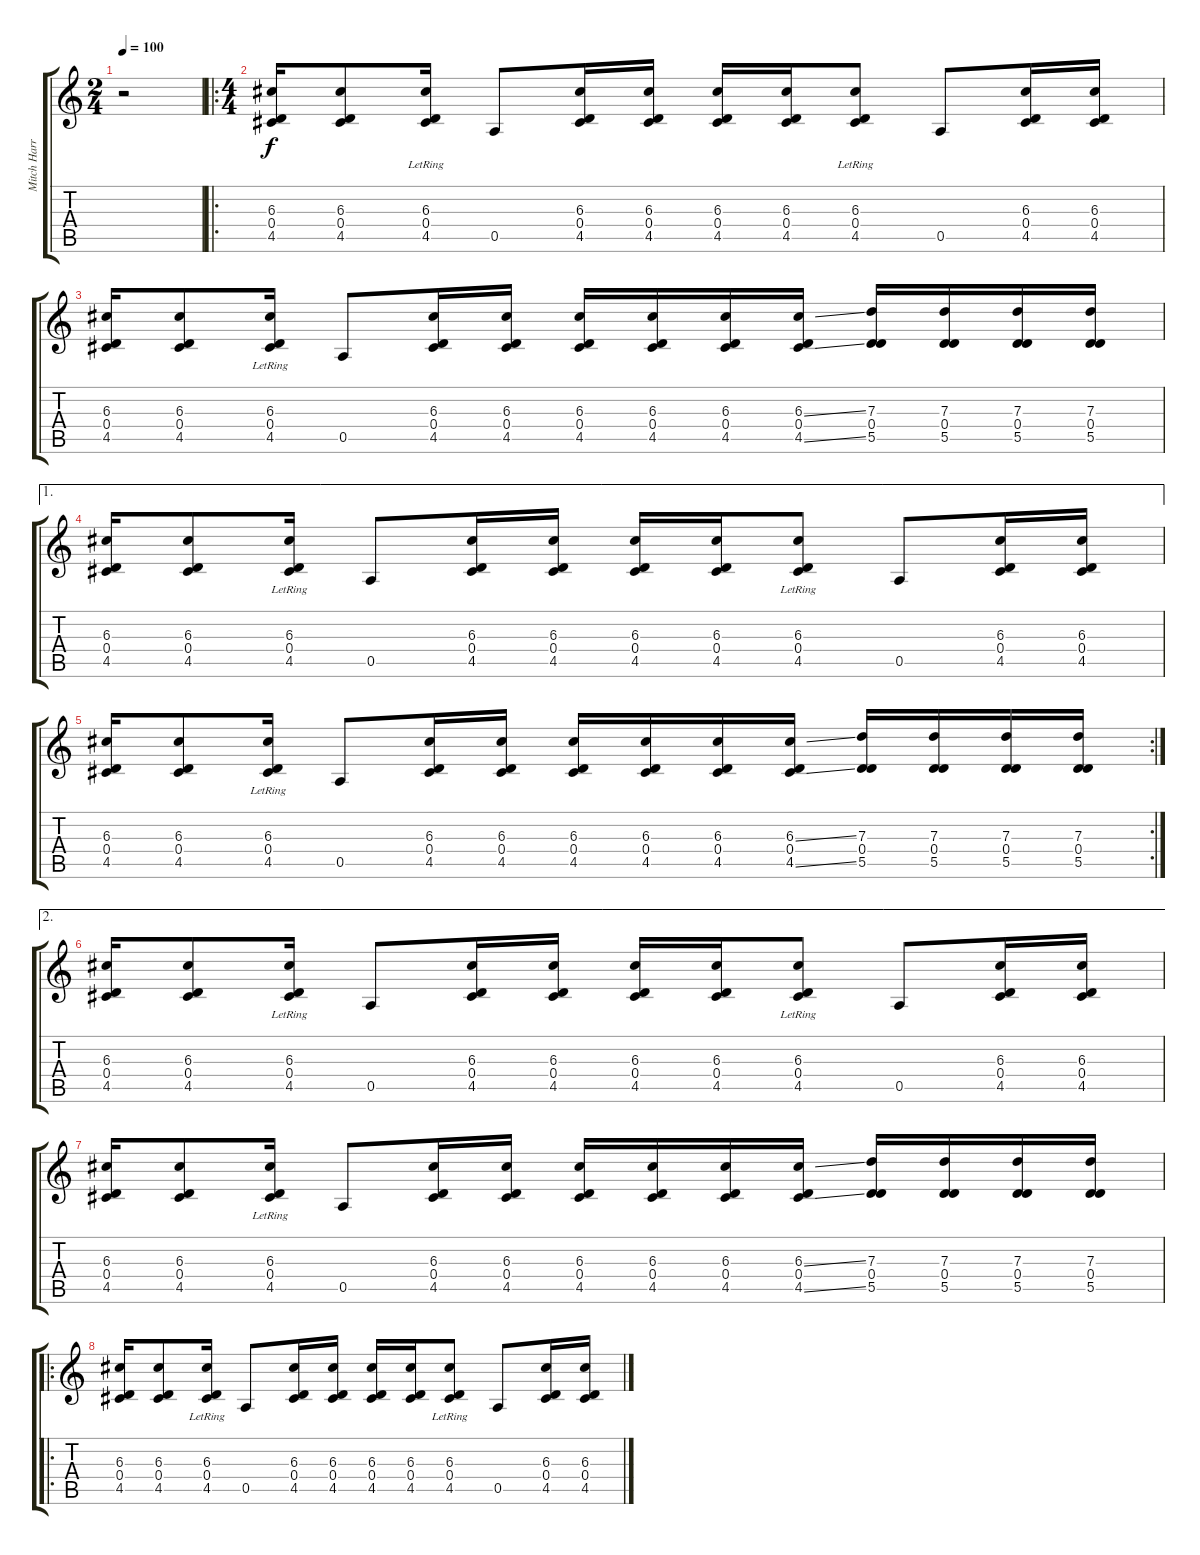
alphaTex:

\track ("Mitch Harris" "Mitch Harr") {instrument overdrivenguitar}
\staff {score tabs}
\tuning (E4 B3 G3 D3 A2 E2) {hide}
\ts (2 4)
\tempo 100
\clef g2
\ks c
r.2{dy f instrument overdrivenguitar} |
\ro
\ts (4 4)
(6.3 0.4 4.5).16 (6.3 0.4 4.5).8 (6.3{lr} 0.4{lr} 4.5).16 0.5.8 (6.3 0.4 4.5).16 (6.3 0.4 4.5).16 (6.3 0.4 4.5).16 (6.3 0.4 4.5).16 (6.3{lr} 0.4{lr} 4.5).8 0.5.8 (6.3 0.4 4.5).16 (6.3 0.4 4.5).16 |
(6.3 0.4 4.5).16 (6.3 0.4 4.5).8 (6.3{lr} 0.4{lr} 4.5).16 0.5.8 (6.3 0.4 4.5).16 (6.3 0.4 4.5).16 (6.3 0.4 4.5).16 (6.3 0.4 4.5).16 (6.3 0.4 4.5).16 (6.3{ss} 0.4 4.5{ss}).16 (7.3 0.4 5.5).16 (7.3 0.4 5.5).16 (7.3 0.4 5.5).16 (7.3 0.4 5.5).16 |
\ae 1
(6.3 0.4 4.5).16 (6.3 0.4 4.5).8 (6.3{lr} 0.4{lr} 4.5).16 0.5.8 (6.3 0.4 4.5).16 (6.3 0.4 4.5).16 (6.3 0.4 4.5).16 (6.3 0.4 4.5).16 (6.3{lr} 0.4{lr} 4.5).8 0.5.8 (6.3 0.4 4.5).16 (6.3 0.4 4.5).16 |
\rc 2
(6.3 0.4 4.5).16 (6.3 0.4 4.5).8 (6.3{lr} 0.4{lr} 4.5).16 0.5.8 (6.3 0.4 4.5).16 (6.3 0.4 4.5).16 (6.3 0.4 4.5).16 (6.3 0.4 4.5).16 (6.3 0.4 4.5).16 (6.3{ss} 0.4 4.5{ss}).16 (7.3 0.4 5.5).16 (7.3 0.4 5.5).16 (7.3 0.4 5.5).16 (7.3 0.4 5.5).16 |
\ae 2
(6.3 0.4 4.5).16 (6.3 0.4 4.5).8 (6.3{lr} 0.4{lr} 4.5).16 0.5.8 (6.3 0.4 4.5).16 (6.3 0.4 4.5).16 (6.3 0.4 4.5).16 (6.3 0.4 4.5).16 (6.3{lr} 0.4{lr} 4.5).8 0.5.8 (6.3 0.4 4.5).16 (6.3 0.4 4.5).16 |
(6.3 0.4 4.5).16 (6.3 0.4 4.5).8 (6.3{lr} 0.4{lr} 4.5).16 0.5.8 (6.3 0.4 4.5).16 (6.3 0.4 4.5).16 (6.3 0.4 4.5).16 (6.3 0.4 4.5).16 (6.3 0.4 4.5).16 (6.3{ss} 0.4 4.5{ss}).16 (7.3 0.4 5.5).16 (7.3 0.4 5.5).16 (7.3 0.4 5.5).16 (7.3 0.4 5.5).16 |
\ro
(6.3 0.4 4.5).16 (6.3 0.4 4.5).8 (6.3{lr} 0.4{lr} 4.5).16 0.5.8 (6.3 0.4 4.5).16 (6.3 0.4 4.5).16 (6.3 0.4 4.5).16 (6.3 0.4 4.5).16 (6.3{lr} 0.4{lr} 4.5).8 0.5.8 (6.3 0.4 4.5).16 (6.3 0.4 4.5).16
